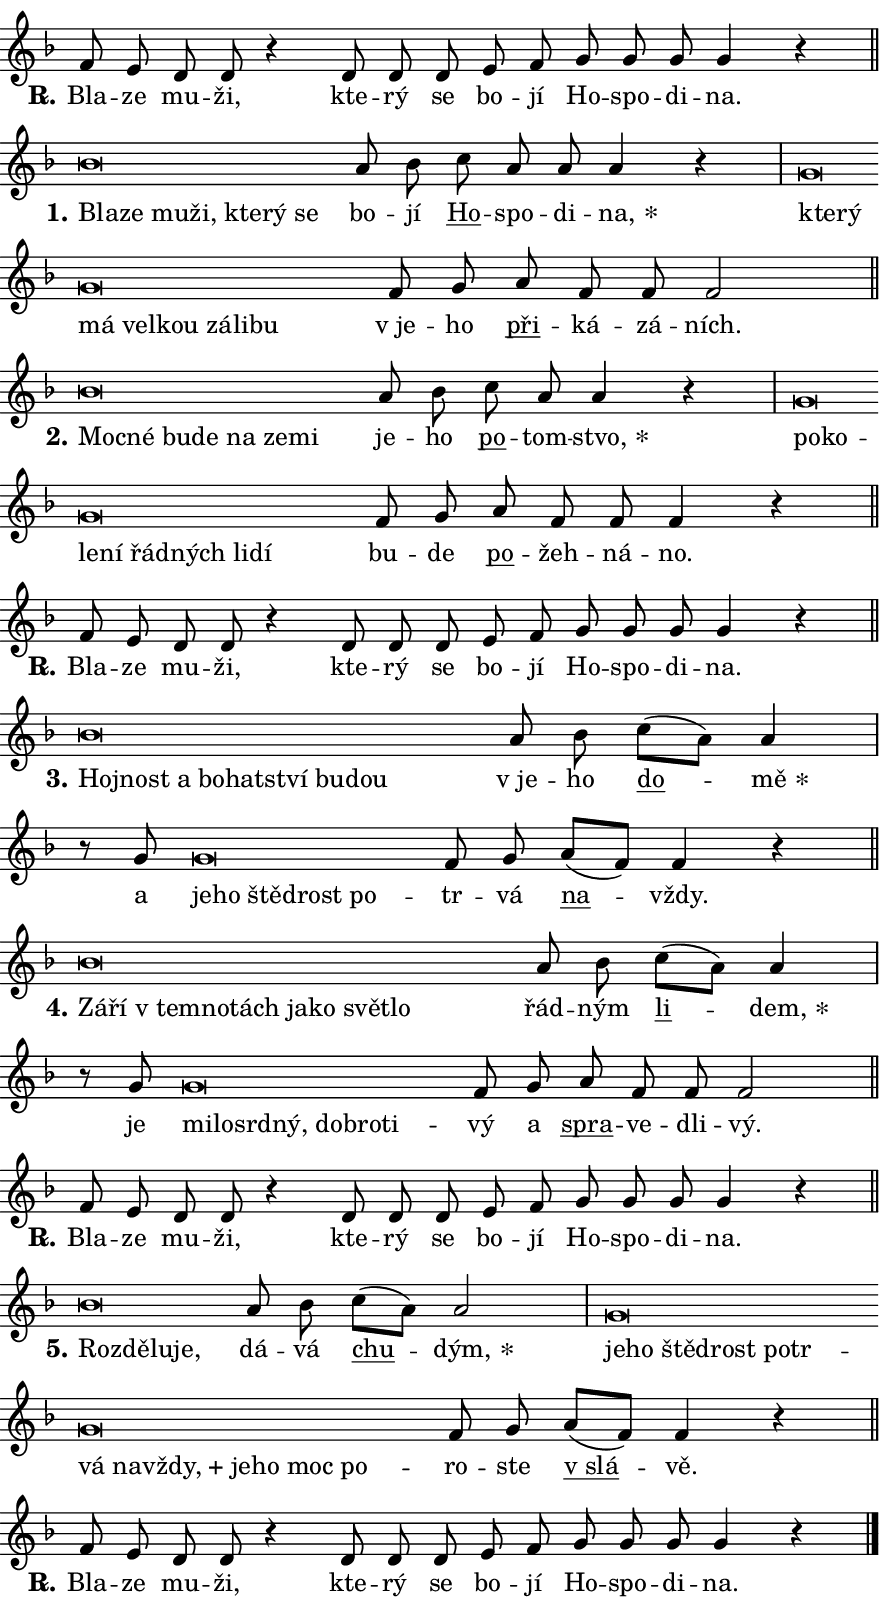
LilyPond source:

\version "2.24.0"
\header { tagline = "" }
\paper {
  indent = 0\cm
  top-margin = 0\cm
  right-margin = 0.13\cm % to fit lyric hyphens
  bottom-margin = 0\cm
  left-margin = 0\cm
  paper-width = 15\cm
  page-breaking = #ly:one-page-breaking
  system-system-spacing.basic-distance = #11
  score-system-spacing.basic-distance = #11
  ragged-last = ##f
}


%% Author: Thomas Morley
%% https://lists.gnu.org/archive/html/lilypond-user/2020-05/msg00002.html
#(define (line-position grob)
"Returns position of @var[grob} in current system:
   @code{'start}, if at first time-step
   @code{'end}, if at last time-step
   @code{'middle} otherwise
"
  (let* ((col (ly:item-get-column grob))
         (ln (ly:grob-object col 'left-neighbor))
         (rn (ly:grob-object col 'right-neighbor))
         (col-to-check-left (if (ly:grob? ln) ln col))
         (col-to-check-right (if (ly:grob? rn) rn col))
         (break-dir-left
           (and
             (ly:grob-property col-to-check-left 'non-musical #f)
             (ly:item-break-dir col-to-check-left)))
         (break-dir-right
           (and
             (ly:grob-property col-to-check-right 'non-musical #f)
             (ly:item-break-dir col-to-check-right))))
        (cond ((eqv? 1 break-dir-left) 'start)
              ((eqv? -1 break-dir-right) 'end)
              (else 'middle))))

#(define (tranparent-at-line-position vctor)
  (lambda (grob)
  "Relying on @code{line-position} select the relevant enry from @var{vctor}.
Used to determine transparency,"
    (case (line-position grob)
      ((end) (not (vector-ref vctor 0)))
      ((middle) (not (vector-ref vctor 1)))
      ((start) (not (vector-ref vctor 2))))))

noteHeadBreakVisibility =
#(define-music-function (break-visibility)(vector?)
"Makes @code{NoteHead}s transparent relying on @var{break-visibility}"
#{
  \override NoteHead.transparent =
    #(tranparent-at-line-position break-visibility)
#})

#(define delete-ledgers-for-transparent-note-heads
  (lambda (grob)
    "Reads whether a @code{NoteHead} is transparent.
If so this @code{NoteHead} is removed from @code{'note-heads} from
@var{grob}, which is supposed to be @code{LedgerLineSpanner}.
As a result ledgers are not printed for this @code{NoteHead}"
    (let* ((nhds-array (ly:grob-object grob 'note-heads))
           (nhds-list
             (if (ly:grob-array? nhds-array)
                 (ly:grob-array->list nhds-array)
                 '()))
           ;; Relies on the transparent-property being done before
           ;; Staff.LedgerLineSpanner.after-line-breaking is executed.
           ;; This is fragile ...
           (to-keep
             (remove
               (lambda (nhd)
                 (ly:grob-property nhd 'transparent #f))
               nhds-list)))
      ;; TODO find a better method to iterate over grob-arrays, similiar
      ;; to filter/remove etc for lists
      ;; For now rebuilt from scratch
      (set! (ly:grob-object grob 'note-heads)  '())
      (for-each
        (lambda (nhd)
          (ly:pointer-group-interface::add-grob grob 'note-heads nhd))
        to-keep))))

squashNotes = {
  \override NoteHead.X-extent = #'(-0.2 . 0.2)
  \override NoteHead.Y-extent = #'(-0.75 . 0)
  \override NoteHead.stencil =
    #(lambda (grob)
       (let ((pos (ly:grob-property grob 'staff-position)))
         (begin
           (if (< pos -7) (display "ERROR: Lower brevis then expected\n") (display ""))
           (if (<= pos -6) ly:text-interface::print ly:note-head::print))))
}
unSquashNotes = {
  \revert NoteHead.X-extent
  \revert NoteHead.Y-extent
  \revert NoteHead.stencil
}

hideNotes = \noteHeadBreakVisibility #begin-of-line-visible
unHideNotes = \noteHeadBreakVisibility #all-visible

% work-around for resetting accidentals
% https://lilypond.org/doc/v2.23/Documentation/notation/displaying-rhythms#unmetered-music
cadenzaMeasure = {
  \cadenzaOff
  \partial 1024 s1024
  \cadenzaOn
}

#(define-markup-command (accent layout props text) (markup?)
  "Underline accented syllable"
  (interpret-markup layout props
    #{\markup \override #'(offset . 4.3) \underline { #text }#}))

responsum = \markup \concat {
  "R" \hspace #-1.05 \path #0.1 #'((moveto 0 0.07) (lineto 0.9 0.8)) \hspace #0.05 "."
}

spaceSize = #0.6828661417322834 % exact space size for TeX Gyre Schola

\layout {
  \context {
    \Staff
    \remove "Time_signature_engraver"
    \override LedgerLineSpanner.after-line-breaking = #delete-ledgers-for-transparent-note-heads
  }
  \context {
    \Lyrics {
      \override LyricSpace.minimum-distance = \spaceSize
      \override LyricText.font-name = #"TeX Gyre Schola"
      \override LyricText.font-size = 1
      \override StanzaNumber.font-name = #"TeX Gyre Schola Bold"
      \override StanzaNumber.font-size = 1
    }
  }
  \context {
    \Score 
    \override NoteHead.text =
      #(lambda (grob) 
        (let ((pos (ly:grob-property grob 'staff-position)))
          #{\markup {
            \combine
              \halign #-0.55 \raise #(if (= pos -6) 0 0.5) \override #'(thickness . 2) \draw-line #'(3.2 . 0)
              \musicglyph "noteheads.sM1"
          }#}))
  }
}

% magnetic-lyrics.ily
%
%   written by
%     Jean Abou Samra <jean@abou-samra.fr>
%     Werner Lemberg <wl@gnu.org>
%
%   adapted by
%     Jiri Hon <jiri.hon@gmail.com>
%
% Version 2022-Apr-15

% https://www.mail-archive.com/lilypond-user@gnu.org/msg149350.html

#(define (Left_hyphen_pointer_engraver context)
   "Collect syllable-hyphen-syllable occurrences in lyrics and store
them in properties.  This engraver only looks to the left.  For
example, if the lyrics input is @code{foo -- bar}, it does the
following.

@itemize @bullet
@item
Set the @code{text} property of the @code{LyricHyphen} grob between
@q{foo} and @q{bar} to @code{foo}.

@item
Set the @code{left-hyphen} property of the @code{LyricText} grob with
text @q{foo} to the @code{LyricHyphen} grob between @q{foo} and
@q{bar}.
@end itemize

Use this auxiliary engraver in combination with the
@code{lyric-@/text::@/apply-@/magnetic-@/offset!} hook."
   (let ((hyphen #f)
         (text #f))
     (make-engraver
      (acknowledgers
       ((lyric-syllable-interface engraver grob source-engraver)
        (set! text grob)))
      (end-acknowledgers
       ((lyric-hyphen-interface engraver grob source-engraver)
        ;(when (not (grob::has-interface grob 'lyric-space-interface))
          (set! hyphen grob)));)
      ((stop-translation-timestep engraver)
       (when (and text hyphen)
         (ly:grob-set-object! text 'left-hyphen hyphen))
       (set! text #f)
       (set! hyphen #f)))))

#(define (lyric-text::apply-magnetic-offset! grob)
   "If the space between two syllables is less than the value in
property @code{LyricText@/.details@/.squash-threshold}, move the right
syllable to the left so that it gets concatenated with the left
syllable.

Use this function as a hook for
@code{LyricText@/.after-@/line-@/breaking} if the
@code{Left_@/hyphen_@/pointer_@/engraver} is active."
   (let ((hyphen (ly:grob-object grob 'left-hyphen #f)))
     (when hyphen
       (let ((left-text (ly:spanner-bound hyphen LEFT)))
         (when (grob::has-interface left-text 'lyric-syllable-interface)
           (let* ((common (ly:grob-common-refpoint grob left-text X))
                  (this-x-ext (ly:grob-extent grob common X))
                  (left-x-ext
                   (begin
                     ;; Trigger magnetism for left-text.
                     (ly:grob-property left-text 'after-line-breaking)
                     (ly:grob-extent left-text common X)))
                  ;; `delta` is the gap width between two syllables.
                  (delta (- (interval-start this-x-ext)
                            (interval-end left-x-ext)))
                  (details (ly:grob-property grob 'details))
                  (threshold (assoc-get 'squash-threshold details 0.2)))
             (when (< delta threshold)
               (let* (;; We have to manipulate the input text so that
                      ;; ligatures crossing syllable boundaries are not
                      ;; disabled.  For languages based on the Latin
                      ;; script this is essentially a beautification.
                      ;; However, for non-Western scripts it can be a
                      ;; necessity.
                      (lt (ly:grob-property left-text 'text))
                      (rt (ly:grob-property grob 'text))
                      (is-space (grob::has-interface hyphen 'lyric-space-interface))
                      (space (if is-space " " ""))
                      (extra-delta (if is-space spaceSize 0))
                      ;; Append new syllable.
                      (ltrt-space (if (and (string? lt) (string? rt))
                                (string-append lt space rt)
                                (make-concat-markup (list lt space rt))))
                      ;; Right-align `ltrt` to the right side.
                      (ltrt-space-markup (grob-interpret-markup
                               grob
                               (make-translate-markup
                                (cons (interval-length this-x-ext) 0)
                                (make-right-align-markup ltrt-space)))))
                 (begin
                   ;; Don't print `left-text`.
                   (ly:grob-set-property! left-text 'stencil #f)
                   ;; Set text and stencil (which holds all collected
                   ;; syllables so far) and shift it to the left.
                   (ly:grob-set-property! grob 'text ltrt-space)
                   (ly:grob-set-property! grob 'stencil ltrt-space-markup)
                   (ly:grob-translate-axis! grob (- (- delta extra-delta)) X))))))))))


#(define (lyric-hyphen::displace-bounds-first grob)
   ;; Make very sure this callback isn't triggered too early.
   (let ((left (ly:spanner-bound grob LEFT))
         (right (ly:spanner-bound grob RIGHT)))
     (ly:grob-property left 'after-line-breaking)
     (ly:grob-property right 'after-line-breaking)
     (ly:lyric-hyphen::print grob)))

squashThreshold = #0.4

\layout {
  \context {
    \Lyrics
    \consists #Left_hyphen_pointer_engraver
    \override LyricText.after-line-breaking =
      #lyric-text::apply-magnetic-offset!
    \override LyricHyphen.stencil = #lyric-hyphen::displace-bounds-first
    \override LyricText.details.squash-threshold = \squashThreshold
    \override LyricHyphen.minimum-distance = 0
    \override LyricHyphen.minimum-length = \squashThreshold
  }
}

squashText = \override LyricText.details.squash-threshold = 9999
unSquashText = \override LyricText.details.squash-threshold = \squashThreshold

leftText = \override LyricText.self-alignment-X = #LEFT
unLeftText = \revert LyricText.self-alignment-X

starOffset = #(lambda (grob) 
                (let ((x_offset (ly:self-alignment-interface::aligned-on-x-parent grob)))
                  (if (= x_offset 0) 0 (+ x_offset 1.2))))

star = #(define-music-function (syllable)(string?)
"Append star separator at the end of a syllable"
#{
  \once \override LyricText.X-offset = #starOffset
  \lyricmode { \markup {
    #syllable
    \override #'((font-name . "TeX Gyre Schola Bold")) \hspace #0.2 \lower #0.65 \larger "*"
  } }
#})

starAccent = #(define-music-function (syllable)(string?)
"Append star separator at the end of a syllable and make accent"
#{
  \once \override LyricText.X-offset = #starOffset
  \lyricmode { \markup {
    \accent #syllable
    \override #'((font-name . "TeX Gyre Schola Bold")) \hspace #0.2 \lower #0.65 \larger "*"
  } }
#})

breath = #(define-music-function (syllable)(string?)
"Append breathing indicator at the end of a syllable"
#{
  \lyricmode { \markup { #syllable "+" } }
#})

optionalBreath = #(define-music-function (syllable)(string?)
"Append optional breathing indicator at the end of a syllable"
#{
  \lyricmode { \markup { #syllable "(+)" } }
#})


\score {
    <<
        \new Voice = "melody" { \cadenzaOn \key f \major \relative { f'8 e d d r4 \bar "" d8 d d \bar "" e f \bar "" g g g g4 r \cadenzaMeasure \bar "||" \break } }
        \new Lyrics \lyricsto "melody" { \lyricmode { \set stanza = \responsum
Bla -- ze mu -- ži, kte -- rý se bo -- jí Ho -- spo -- di -- na. } }
    >>
    \layout {}
}

\score {
    <<
        \new Voice = "melody" { \cadenzaOn \key f \major \relative { \squashNotes bes'\breve*1/16 \hideNotes \breve*1/16 \bar "" \breve*1/16 \bar "" \breve*1/16 \bar "" \breve*1/16 \bar "" \breve*1/16 \breve*1/16 \bar "" \unHideNotes \unSquashNotes a8 bes \bar "" c a a a4 r \cadenzaMeasure \bar "|" \squashNotes g\breve*1/16 \hideNotes \breve*1/16 \bar "" \breve*1/16 \bar "" \breve*1/16 \bar "" \breve*1/16 \bar "" \breve*1/16 \bar "" \breve*1/16 \breve*1/16 \bar "" \unHideNotes \unSquashNotes f8 g \bar "" a f f f2 \cadenzaMeasure \bar "||" \break } }
        \new Lyrics \lyricsto "melody" { \lyricmode { \set stanza = "1."
\leftText Bla -- \squashText ze mu -- ži, kte -- rý se \unLeftText \unSquashText bo -- jí \markup \accent Ho -- spo -- di -- \star na, \leftText kte -- \squashText rý má vel -- kou zá -- li -- bu \unLeftText \unSquashText "v je" -- ho \markup \accent při -- ká -- zá -- ních. } }
    >>
    \layout {}
}

\score {
    <<
        \new Voice = "melody" { \cadenzaOn \key f \major \relative { \squashNotes bes'\breve*1/16 \hideNotes \breve*1/16 \bar "" \breve*1/16 \bar "" \breve*1/16 \bar "" \breve*1/16 \bar "" \breve*1/16 \breve*1/16 \bar "" \unHideNotes \unSquashNotes a8 bes \bar "" c a a4 r \cadenzaMeasure \bar "|" \squashNotes g\breve*1/16 \hideNotes \breve*1/16 \bar "" \breve*1/16 \bar "" \breve*1/16 \bar "" \breve*1/16 \bar "" \breve*1/16 \bar "" \breve*1/16 \breve*1/16 \bar "" \unHideNotes \unSquashNotes f8 g \bar "" a f f f4 r \cadenzaMeasure \bar "||" \break } }
        \new Lyrics \lyricsto "melody" { \lyricmode { \set stanza = "2."
\leftText Moc -- \squashText né bu -- de na ze -- mi \unLeftText \unSquashText je -- ho \markup \accent po -- tom -- \star stvo, \leftText po -- \squashText ko -- le -- ní řád -- ných li -- dí \unLeftText \unSquashText bu -- de \markup \accent po -- žeh -- ná -- no. } }
    >>
    \layout {}
}

\score {
    <<
        \new Voice = "melody" { \cadenzaOn \key f \major \relative { f'8 e d d r4 \bar "" d8 d d \bar "" e f \bar "" g g g g4 r \cadenzaMeasure \bar "||" \break } }
        \new Lyrics \lyricsto "melody" { \lyricmode { \set stanza = \responsum
Bla -- ze mu -- ži, kte -- rý se bo -- jí Ho -- spo -- di -- na. } }
    >>
    \layout {}
}

\score {
    <<
        \new Voice = "melody" { \cadenzaOn \key f \major \relative { \squashNotes bes'\breve*1/16 \hideNotes \breve*1/16 \bar "" \breve*1/16 \bar "" \breve*1/16 \bar "" \breve*1/16 \bar "" \breve*1/16 \bar "" \breve*1/16 \breve*1/16 \bar "" \unHideNotes \unSquashNotes a8 bes \bar "" c[( a)] a4 \cadenzaMeasure \bar "|" r8 g8 \squashNotes g\breve*1/16 \hideNotes \breve*1/16 \bar "" \breve*1/16 \bar "" \breve*1/16 \breve*1/16 \bar "" \unHideNotes \unSquashNotes f8 g \bar "" a[( f)] f4 r \cadenzaMeasure \bar "||" \break } }
        \new Lyrics \lyricsto "melody" { \lyricmode { \set stanza = "3."
\leftText Hoj -- \squashText nost a bo -- hat -- ství bu -- dou \unLeftText \unSquashText "v je" -- ho \markup \accent do -- \star mě a \leftText je -- \squashText ho ště -- drost po -- \unLeftText \unSquashText tr -- vá \markup \accent na -- vždy. } }
    >>
    \layout {}
}

\score {
    <<
        \new Voice = "melody" { \cadenzaOn \key f \major \relative { \squashNotes bes'\breve*1/16 \hideNotes \breve*1/16 \bar "" \breve*1/16 \bar "" \breve*1/16 \bar "" \breve*1/16 \bar "" \breve*1/16 \bar "" \breve*1/16 \bar "" \breve*1/16 \breve*1/16 \bar "" \unHideNotes \unSquashNotes a8 bes \bar "" c[( a)] a4 \cadenzaMeasure \bar "|" r8 g8 \squashNotes g\breve*1/16 \hideNotes \breve*1/16 \bar "" \breve*1/16 \bar "" \breve*1/16 \bar "" \breve*1/16 \bar "" \breve*1/16 \breve*1/16 \bar "" \unHideNotes \unSquashNotes f8 g \bar "" a f f f2 \cadenzaMeasure \bar "||" \break } }
        \new Lyrics \lyricsto "melody" { \lyricmode { \set stanza = "4."
\leftText Zá -- \squashText ří "v tem" -- no -- tách ja -- ko svět -- lo \unLeftText \unSquashText řád -- ným \markup \accent li -- \star dem, je \leftText mi -- \squashText lo -- srd -- ný, dob -- ro -- ti -- \unLeftText \unSquashText vý a \markup \accent spra -- ve -- dli -- vý. } }
    >>
    \layout {}
}

\score {
    <<
        \new Voice = "melody" { \cadenzaOn \key f \major \relative { f'8 e d d r4 \bar "" d8 d d \bar "" e f \bar "" g g g g4 r \cadenzaMeasure \bar "||" \break } }
        \new Lyrics \lyricsto "melody" { \lyricmode { \set stanza = \responsum
Bla -- ze mu -- ži, kte -- rý se bo -- jí Ho -- spo -- di -- na. } }
    >>
    \layout {}
}

\score {
    <<
        \new Voice = "melody" { \cadenzaOn \key f \major \relative { \squashNotes bes'\breve*1/16 \hideNotes \breve*1/16 \bar "" \breve*1/16 \breve*1/16 \bar "" \unHideNotes \unSquashNotes a8 bes \bar "" c[( a)] a2 \cadenzaMeasure \bar "|" \squashNotes g\breve*1/16 \hideNotes \breve*1/16 \bar "" \breve*1/16 \bar "" \breve*1/16 \bar "" \breve*1/16 \bar "" \breve*1/16 \bar "" \breve*1/16 \bar "" \breve*1/16 \bar "" \breve*1/16 \bar "" \breve*1/16 \bar "" \breve*1/16 \bar "" \breve*1/16 \breve*1/16 \bar "" \unHideNotes \unSquashNotes f8 g \bar "" a[( f)] f4 r \cadenzaMeasure \bar "||" \break } }
        \new Lyrics \lyricsto "melody" { \lyricmode { \set stanza = "5."
\leftText Roz -- \squashText dě -- lu -- je, \unLeftText \unSquashText dá -- vá \markup \accent chu -- \star dým, \leftText je -- \squashText ho ště -- drost po -- tr -- vá na -- \breath "vždy," je -- ho moc po -- \unLeftText \unSquashText ro -- ste \markup \accent "v slá" -- vě. } }
    >>
    \layout {}
}

\score {
    <<
        \new Voice = "melody" { \cadenzaOn \key f \major \relative { f'8 e d d r4 \bar "" d8 d d \bar "" e f \bar "" g g g g4 r \cadenzaMeasure \bar "||" \break } \bar "|." }
        \new Lyrics \lyricsto "melody" { \lyricmode { \set stanza = \responsum
Bla -- ze mu -- ži, kte -- rý se bo -- jí Ho -- spo -- di -- na. } }
    >>
    \layout {}
}
